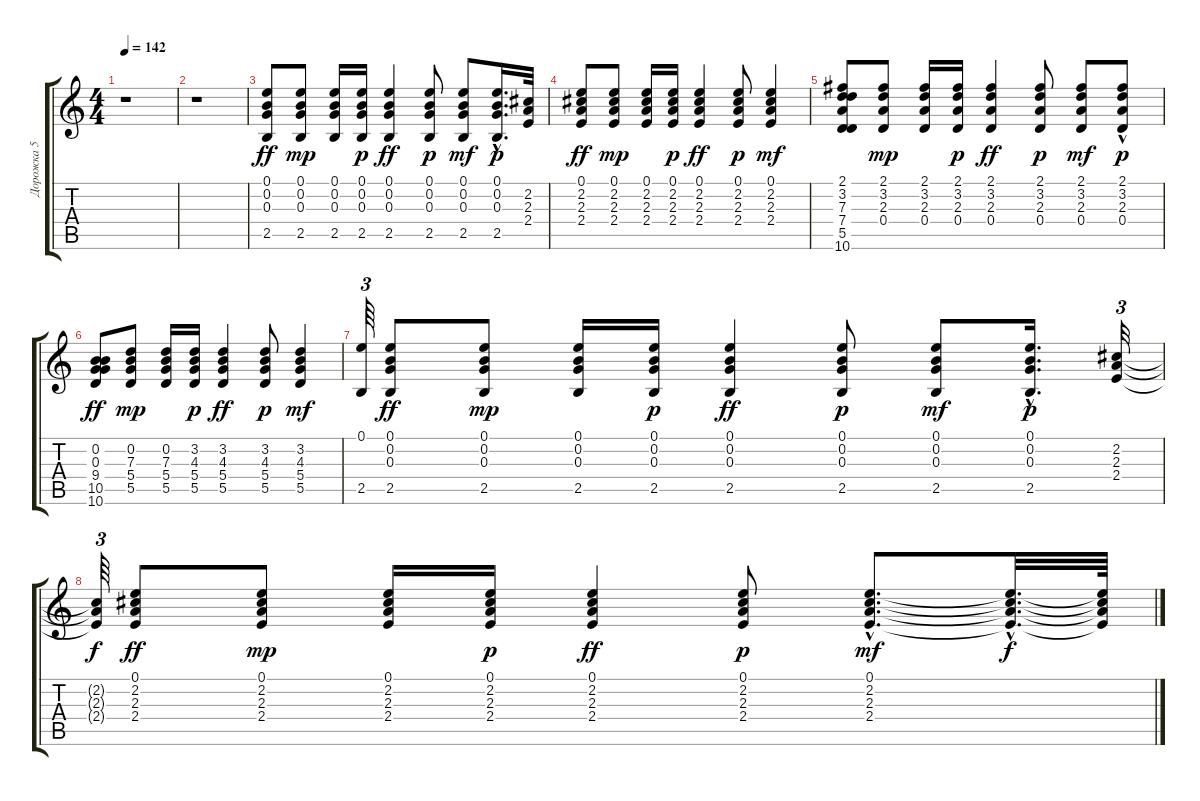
\track ("Дорожка 5" "Дорожка 5") {instrument acousticguitarsteel}
\staff {score tabs}
\tuning (E4 B3 G3 D3 A2 E2) {hide}
\ts (4 4)
\tempo 142
\clef g2
\ks c
r.1{dy ff instrument acousticguitarsteel} |
r.1 |
(0.1 0.2 0.3 2.5).8 (0.1 0.2 0.3 2.5).8{dy mp} (0.1 0.2 0.3 2.5).16 (0.1 0.2 0.3 2.5).16{dy p} (0.1 0.2 0.3 2.5).4{dy ff} (0.1 0.2 0.3 2.5).8{dy p} (0.1 0.2 0.3 2.5).8{dy mf} (0.1 0.2{hac} 0.3{hac} 2.5{hac}).16{d dy p} (2.2 2.3 2.4).32 |
(0.1 2.2 2.3 2.4).8{dy ff} (0.1 2.2 2.3 2.4).8{dy mp} (0.1 2.2 2.3 2.4).16 (0.1 2.2 2.3 2.4).16{dy p} (0.1 2.2 2.3 2.4).4{dy ff} (0.1 2.2 2.3 2.4).8{dy p} (0.1 2.2 2.3 2.4).4{dy mf} |
(2.1 3.2 7.3 7.4 5.5 10.6).8 (2.1 3.2 2.3 0.4).8{dy mp} (2.1 3.2 2.3 0.4).16 (2.1 3.2 2.3 0.4).16{dy p} (2.1 3.2 2.3 0.4).4{dy ff} (2.1 3.2 2.3 0.4).8{dy p} (2.1 3.2 2.3 0.4).8{dy mf} (2.1 3.2 2.3{hac} 0.4).8{dy p} |
(0.2 0.3 9.4 10.5 10.6).8{dy ff} (0.2 7.3 5.4 5.5).8{dy mp} (0.2 7.3 5.4 5.5).16 (3.2 4.3 5.4 5.5).16{dy p} (3.2 4.3 5.4 5.5).4{dy ff} (3.2 4.3 5.4 5.5).8{dy p} (3.2 4.3 5.4 5.5).4{dy mf} |
(0.1 2.5).64{tu (3 2)} (0.1 0.2 0.3 2.5).8{dy ff} (0.1 0.2 0.3 2.5).8{dy mp} (0.1 0.2 0.3 2.5).16 (0.1 0.2 0.3 2.5).16{dy p} (0.1 0.2 0.3 2.5).4{dy ff} (0.1 0.2 0.3 2.5).8{dy p} (0.1 0.2 0.3 2.5).8{dy mf} (0.1 0.2 0.3{hac} 2.5{hac}).16{d dy p} (2.2 2.3 2.4).32{tu (3 2)} |
(2.2{t} 2.3{t} 2.4{t}).64{tu (3 2) dy f} (0.1 2.2 2.3 2.4).8{dy ff} (0.1 2.2 2.3 2.4).8{dy mp} (0.1 2.2 2.3 2.4).16 (0.1 2.2 2.3 2.4).16{dy p} (0.1 2.2 2.3 2.4).4{dy ff} (0.1 2.2 2.3 2.4).8{dy p} (0.1{hac} 2.2{hac} 2.3{hac} 2.4{hac}).8{d dy mf} (0.1{hac t} 2.2{hac t} 2.3{hac t} 2.4{hac t}).32{d dy f} (0.1{t} 2.2{t} 2.3{t} 2.4{t}).64
